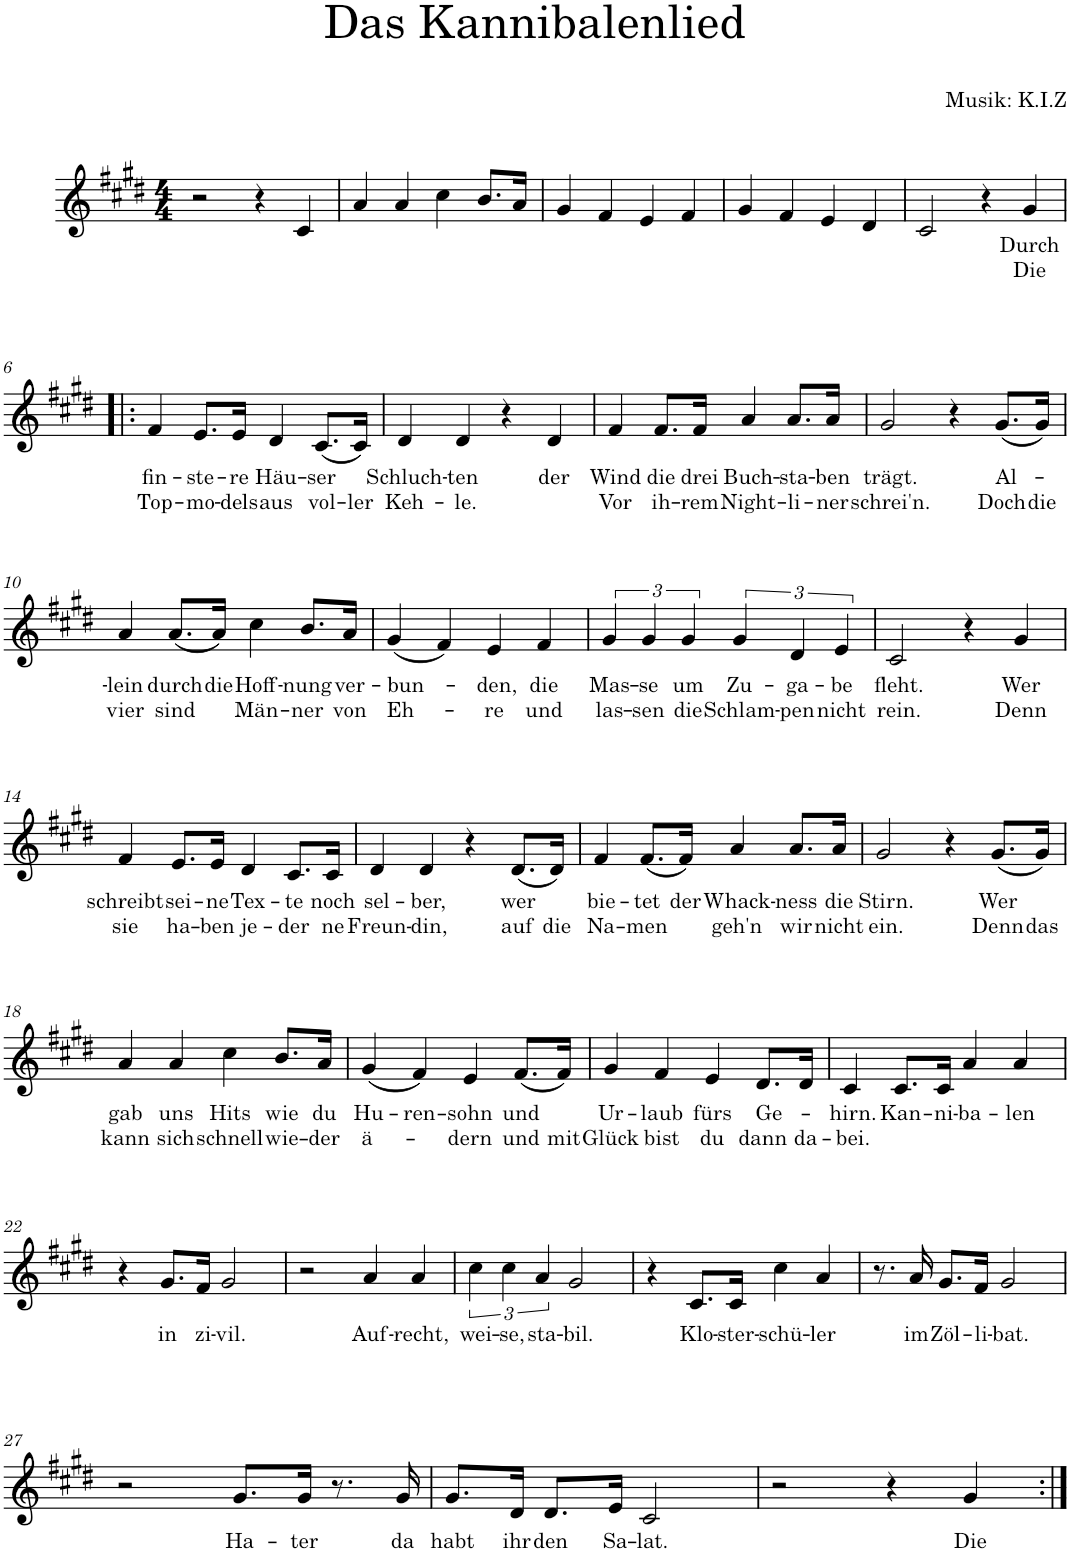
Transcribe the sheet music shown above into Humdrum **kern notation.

**kern	**text	**text
*part1	*part1	*part1
*staff1	*staff1	*staff1
*I"Bb Trumpet	*	*
*I'Bb Tpt.	*	*
*clefG2	*	*
*Trd1c2	*	*
*k[f#c#g#d#]	*	*
*M4/4	*	*
=1	=1	=1
2r	.	.
4r	.	.
4c#/	.	.
=2	=2	=2
4a/	.	.
4a/	.	.
4cc#\	.	.
8.b/L	.	.
16a/Jk	.	.
=3	=3	=3
4g#/	.	.
4f#/	.	.
4e/	.	.
4f#/	.	.
=4	=4	=4
4g#/	.	.
4f#/	.	.
4e/	.	.
4d#/	.	.
=5	=5	=5
2c#/	.	.
4r	.	.
!	!LO:LY:b	!LO:LY:b
4g#/	Durch	Die
!!LO:LB:g=z
=6!|:	=6!|:	=6!|:
!	!LO:LY:b	!LO:LY:b
4f#/	fin-	Top-
!	!LO:LY:b	!LO:LY:b
8.e/L	-ste-	-mo-
!	!LO:LY:b	!LO:LY:b
16e/Jk	-re	-dels
!	!LO:LY:b	!LO:LY:b
4d#/	Häu-	aus
!	!LO:LY:b	!LO:LY:b
(8.c#/L	-ser	vol-
!	!	!LO:LY:b
16c#/Jk)	.	-ler
=7	=7	=7
!	!LO:LY:b	!LO:LY:b
4d#/	Schluch-	Keh-
!	!LO:LY:b	!LO:LY:b
4d#/	-ten	-le.
4r	.	.
!	!LO:LY:b	!
4d#/	der	.
=8	=8	=8
!	!LO:LY:b	!LO:LY:b
4f#/	Wind	Vor
!	!LO:LY:b	!LO:LY:b
8.f#/L	die	ih-
!	!LO:LY:b	!LO:LY:b
16f#/Jk	drei	-rem
!	!LO:LY:b	!LO:LY:b
4a/	Buch-	Night-
!	!LO:LY:b	!LO:LY:b
8.a/L	-sta-	-li-
!	!LO:LY:b	!LO:LY:b
16a/Jk	-ben	-ner
=9	=9	=9
!	!LO:LY:b	!LO:LY:b
2g#/	trägt.	schrei'n.
4r	.	.
!	!LO:LY:b	!LO:LY:b
(8.g#/L	Al-	Doch
!	!	!LO:LY:b
16g#/Jk)	.	die
!!LO:LB:g=z
=10	=10	=10
!	!LO:LY:b	!LO:LY:b
4a/	-lein	vier
!	!LO:LY:b	!LO:LY:b
(8.a/L	durch	sind
!	!LO:LY:b	!
16a/Jk)	die	.
!	!LO:LY:b	!LO:LY:b
4cc#\	Hoff-	Män-
!	!LO:LY:b	!LO:LY:b
8.b/L	-nung	-ner
!	!LO:LY:b	!LO:LY:b
16a/Jk	ver-	von
=11	=11	=11
!	!LO:LY:b	!LO:LY:b
(4g#/	-bun-	Eh-
4f#/)	.	.
!	!LO:LY:b	!LO:LY:b
4e/	den,	-re
!	!LO:LY:b	!LO:LY:b
4f#/	die	und
=12	=12	=12
!	!LO:LY:b	!LO:LY:b
6g#/	Mas-	las-
!	!LO:LY:b	!LO:LY:b
6g#/	-se	-sen
!	!LO:LY:b	!LO:LY:b
6g#/	um	die
!	!LO:LY:b	!LO:LY:b
6g#/	Zu-	Schlam-
!	!LO:LY:b	!LO:LY:b
6d#/	-ga-	-pen
!	!LO:LY:b	!LO:LY:b
6e/	-be	nicht
=13	=13	=13
!	!LO:LY:b	!LO:LY:b
2c#/	fleht.	rein.
4r	.	.
!	!LO:LY:b	!LO:LY:b
4g#/	Wer	Denn
!!LO:LB:g=z
=14	=14	=14
!	!LO:LY:b	!LO:LY:b
4f#/	schreibt	sie
!	!LO:LY:b	!LO:LY:b
8.e/L	sei-	ha-
!	!LO:LY:b	!LO:LY:b
16e/Jk	-ne	-ben
!	!LO:LY:b	!LO:LY:b
4d#/	Tex-	je-
!	!LO:LY:b	!LO:LY:b
8.c#/L	-te	-der
!	!LO:LY:b	!LO:LY:b
16c#/Jk	noch	ne
=15	=15	=15
!	!LO:LY:b	!LO:LY:b
4d#/	sel-	Freun-
!	!LO:LY:b	!LO:LY:b
4d#/	-ber,	-din,
4r	.	.
!	!LO:LY:b	!LO:LY:b
(8.d#/L	wer	auf
!	!	!LO:LY:b
16d#/Jk)	.	die
=16	=16	=16
!	!LO:LY:b	!LO:LY:b
4f#/	bie-	Na-
!	!LO:LY:b	!LO:LY:b
(8.f#/L	-tet	-men
!	!LO:LY:b	!
16f#/Jk)	der	.
!	!LO:LY:b	!LO:LY:b
4a/	Whack-	geh'n
!	!LO:LY:b	!LO:LY:b
8.a/L	-ness	wir
!	!LO:LY:b	!LO:LY:b
16a/Jk	die	nicht
=17	=17	=17
!	!LO:LY:b	!LO:LY:b
2g#/	Stirn.	ein.
4r	.	.
!	!LO:LY:b	!LO:LY:b
(8.g#/L	Wer	Denn
!	!	!LO:LY:b
16g#/Jk)	.	das
!!LO:LB:g=z
=18	=18	=18
!	!LO:LY:b	!LO:LY:b
4a/	gab	kann
!	!LO:LY:b	!LO:LY:b
4a/	uns	sich
!	!LO:LY:b	!LO:LY:b
4cc#\	Hits	schnell
!	!LO:LY:b	!LO:LY:b
8.b/L	wie	wie-
!	!LO:LY:b	!LO:LY:b
16a/Jk	du	-der
=19	=19	=19
!	!LO:LY:b	!LO:LY:b
(4g#/	Hu-	ä-
!	!LO:LY:b	!
4f#/)	-ren-	.
!	!LO:LY:b	!LO:LY:b
4e/	-sohn	-dern
!	!LO:LY:b	!LO:LY:b
(8.f#/L	und	und
!	!	!LO:LY:b
16f#/Jk)	.	mit
=20	=20	=20
!	!LO:LY:b	!LO:LY:b
4g#/	Ur-	Glück
!	!LO:LY:b	!LO:LY:b
4f#/	-laub	bist
!	!LO:LY:b	!LO:LY:b
4e/	fürs	du
!	!LO:LY:b	!LO:LY:b
8.d#/L	Ge-	dann
!	!	!LO:LY:b
16d#/Jk	.	da-
=21	=21	=21
!	!LO:LY:b	!LO:LY:b
4c#/	-hirn.	-bei.
!	!LO:LY:b	!
8.c#/L	Kan-	.
!	!LO:LY:b	!
16c#/Jk	-ni-	.
!	!LO:LY:b	!
4a/	-ba-	.
!	!LO:LY:b	!
4a/	-len	.
!!LO:LB:g=z
=22	=22	=22
4r	.	.
!	!LO:LY:b	!
8.g#/L	in	.
!	!LO:LY:b	!
16f#/Jk	zi-	.
!	!LO:LY:b	!
2g#/	-vil.	.
=23	=23	=23
2r	.	.
!	!LO:LY:b	!
4a/	Auf-	.
!	!LO:LY:b	!
4a/	-recht,	.
=24	=24	=24
!	!LO:LY:b	!
6cc#\	wei-	.
!	!LO:LY:b	!
6cc#\	-se,	.
!	!LO:LY:b	!
6a/	sta-	.
!	!LO:LY:b	!
2g#/	-bil.	.
=25	=25	=25
4r	.	.
!	!LO:LY:b	!
8.c#/L	Klo-	.
!	!LO:LY:b	!
16c#/Jk	-ster-	.
!	!LO:LY:b	!
4cc#\	-schü-	.
!	!LO:LY:b	!
4a/	-ler	.
=26	=26	=26
8.r	.	.
!	!LO:LY:b	!
16a/	im	.
!	!LO:LY:b	!
8.g#/L	Zöl-	.
!	!LO:LY:b	!
16f#/Jk	-li-	.
!	!LO:LY:b	!
2g#/	-bat.	.
!!LO:LB:g=z
=27	=27	=27
2r	.	.
!	!LO:LY:b	!
8.g#/L	Ha-	.
!	!LO:LY:b	!
16g#/Jk	-ter	.
8.r	.	.
!	!LO:LY:b	!
16g#/	da	.
=28	=28	=28
!	!LO:LY:b	!
8.g#/L	habt	.
!	!LO:LY:b	!
16d#/Jk	ihr	.
!	!LO:LY:b	!
8.d#/L	den	.
!	!LO:LY:b	!
16e/Jk	Sa-	.
!	!LO:LY:b	!
2c#/	-lat.	.
=29	=29	=29
2r	.	.
4r	.	.
!	!LO:LY:b	!
4g#/	Die	.
=:|!	=:|!	=:|!
*-	*-	*-
